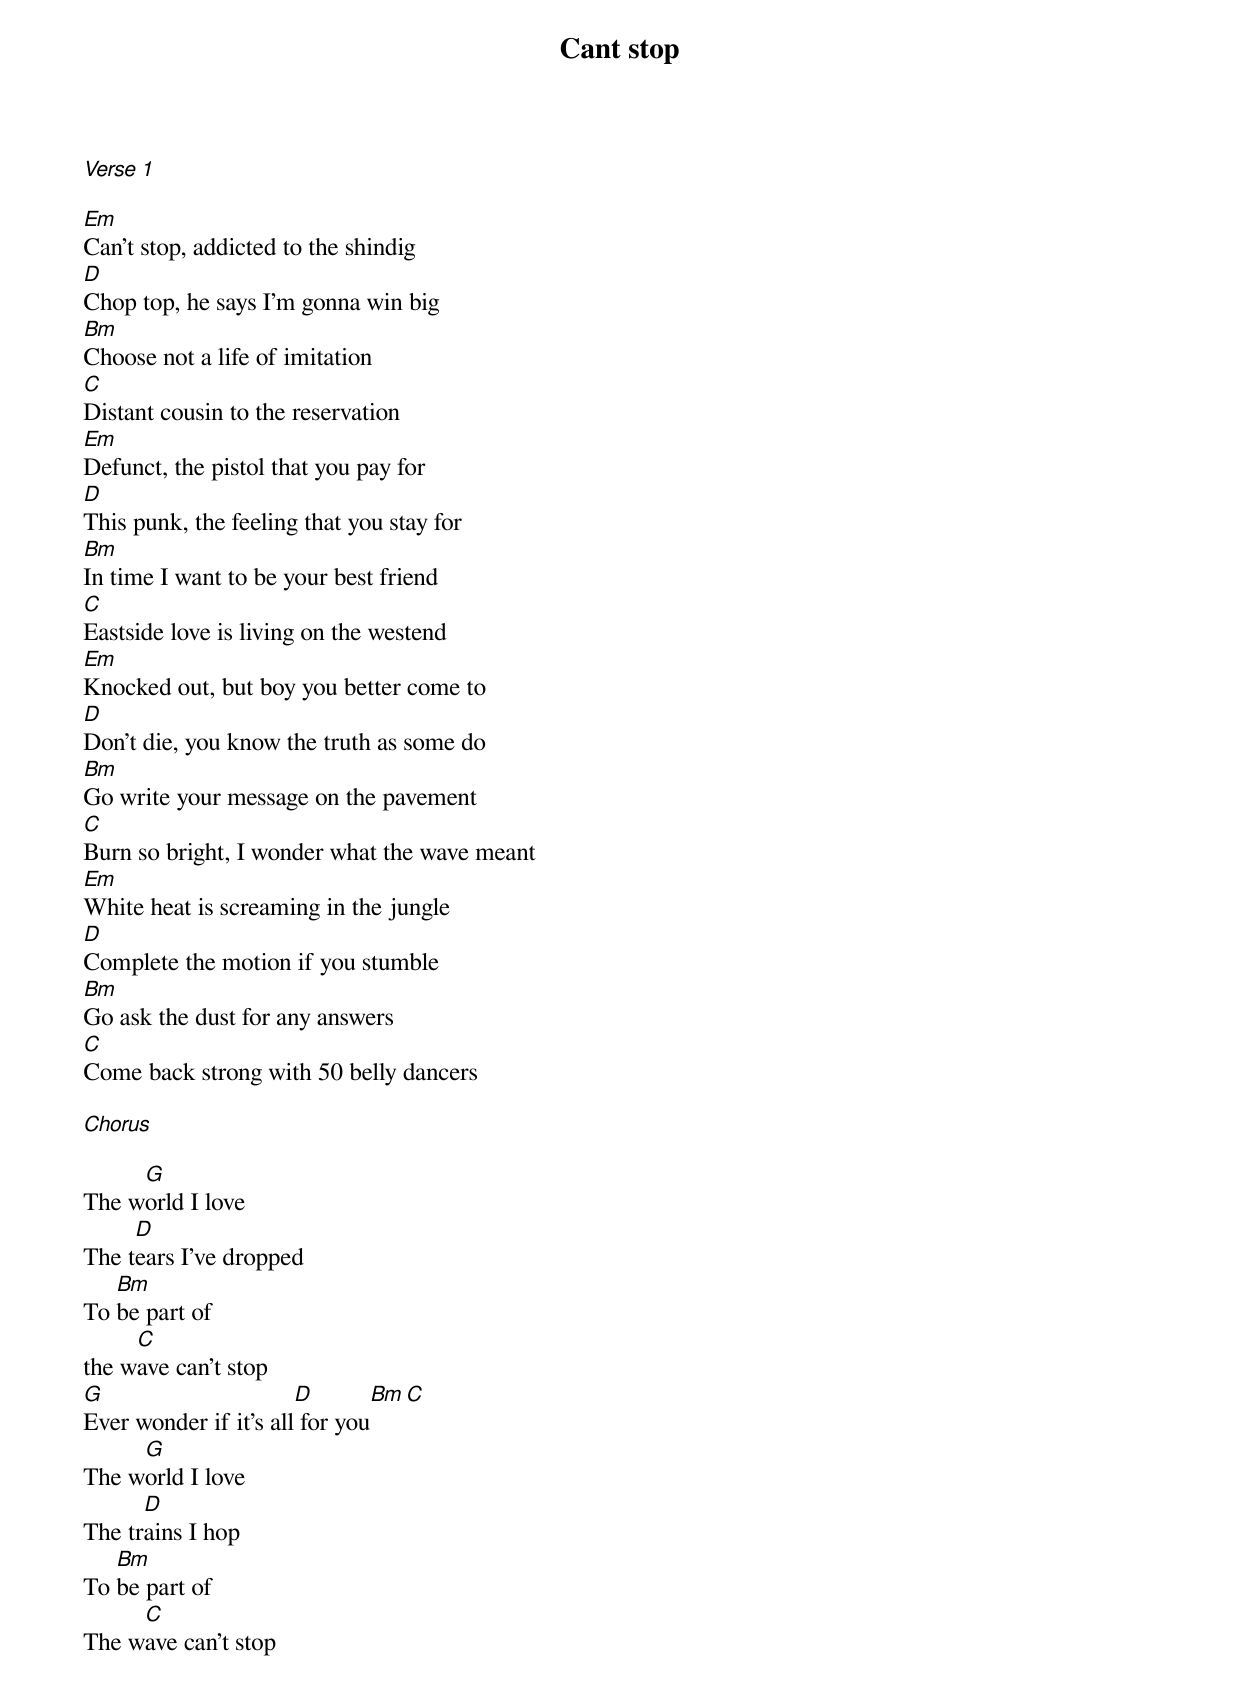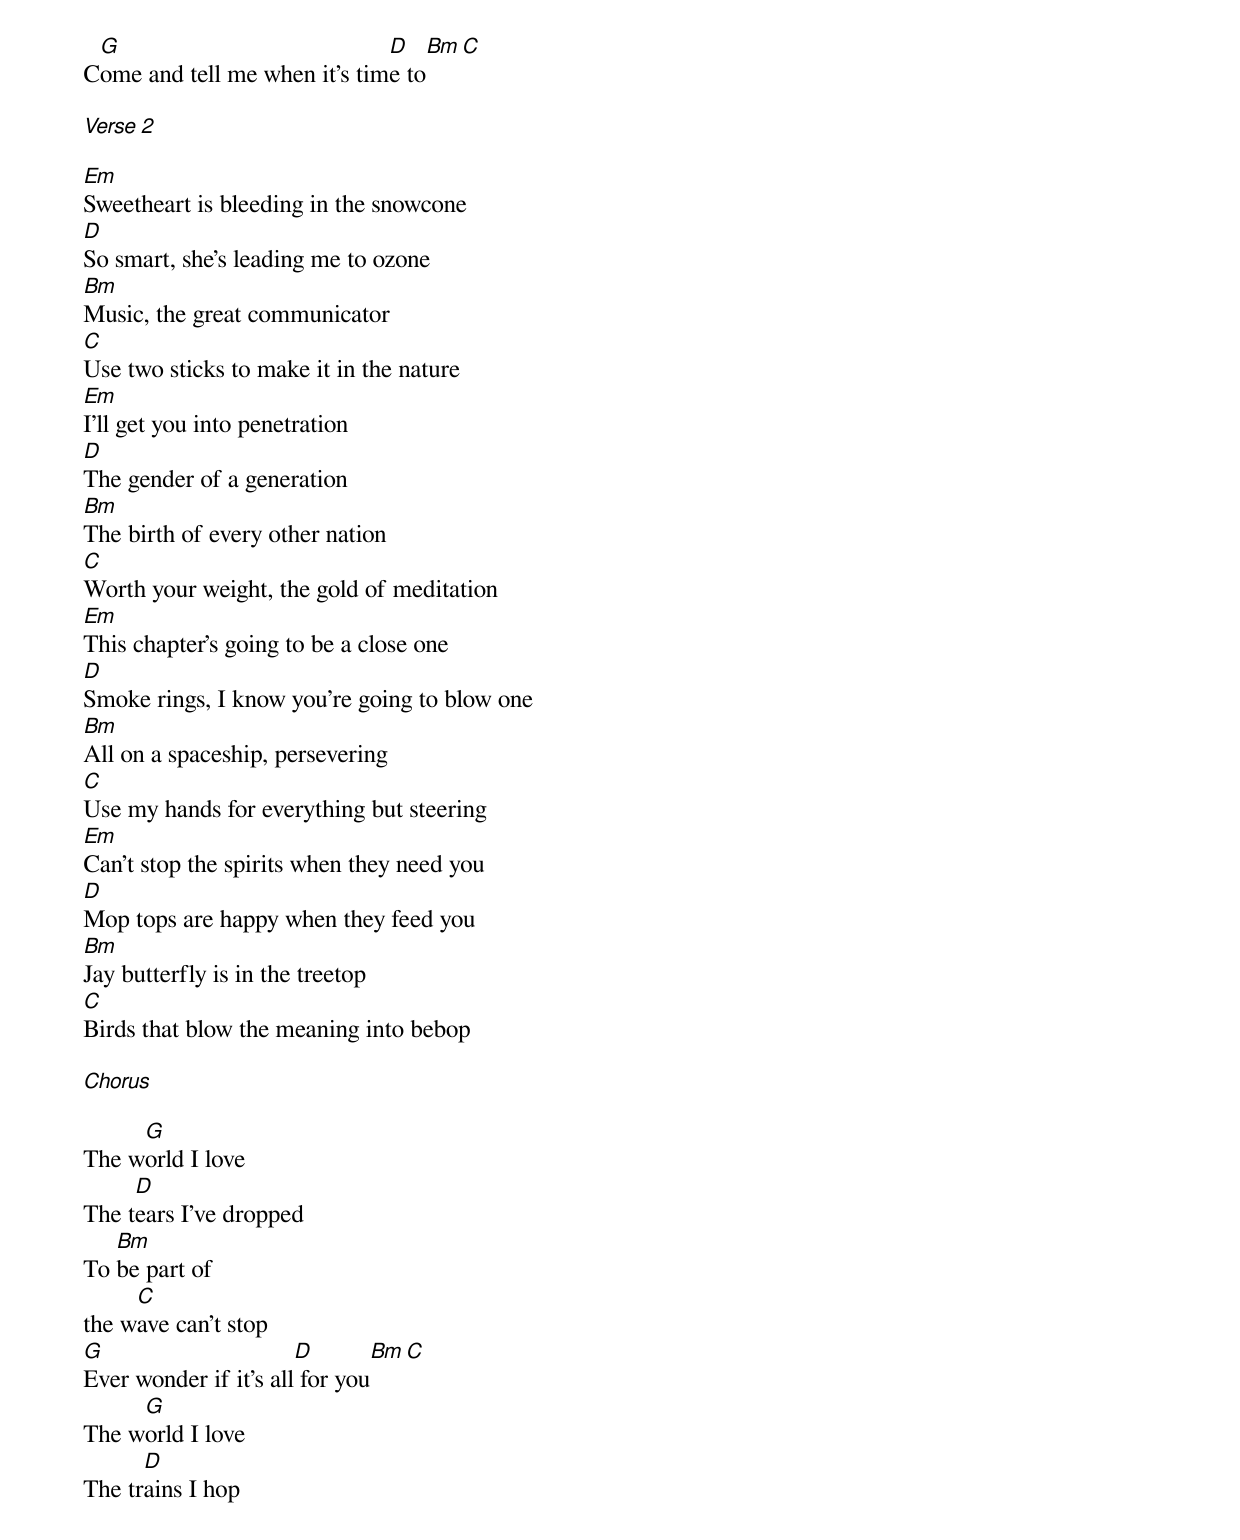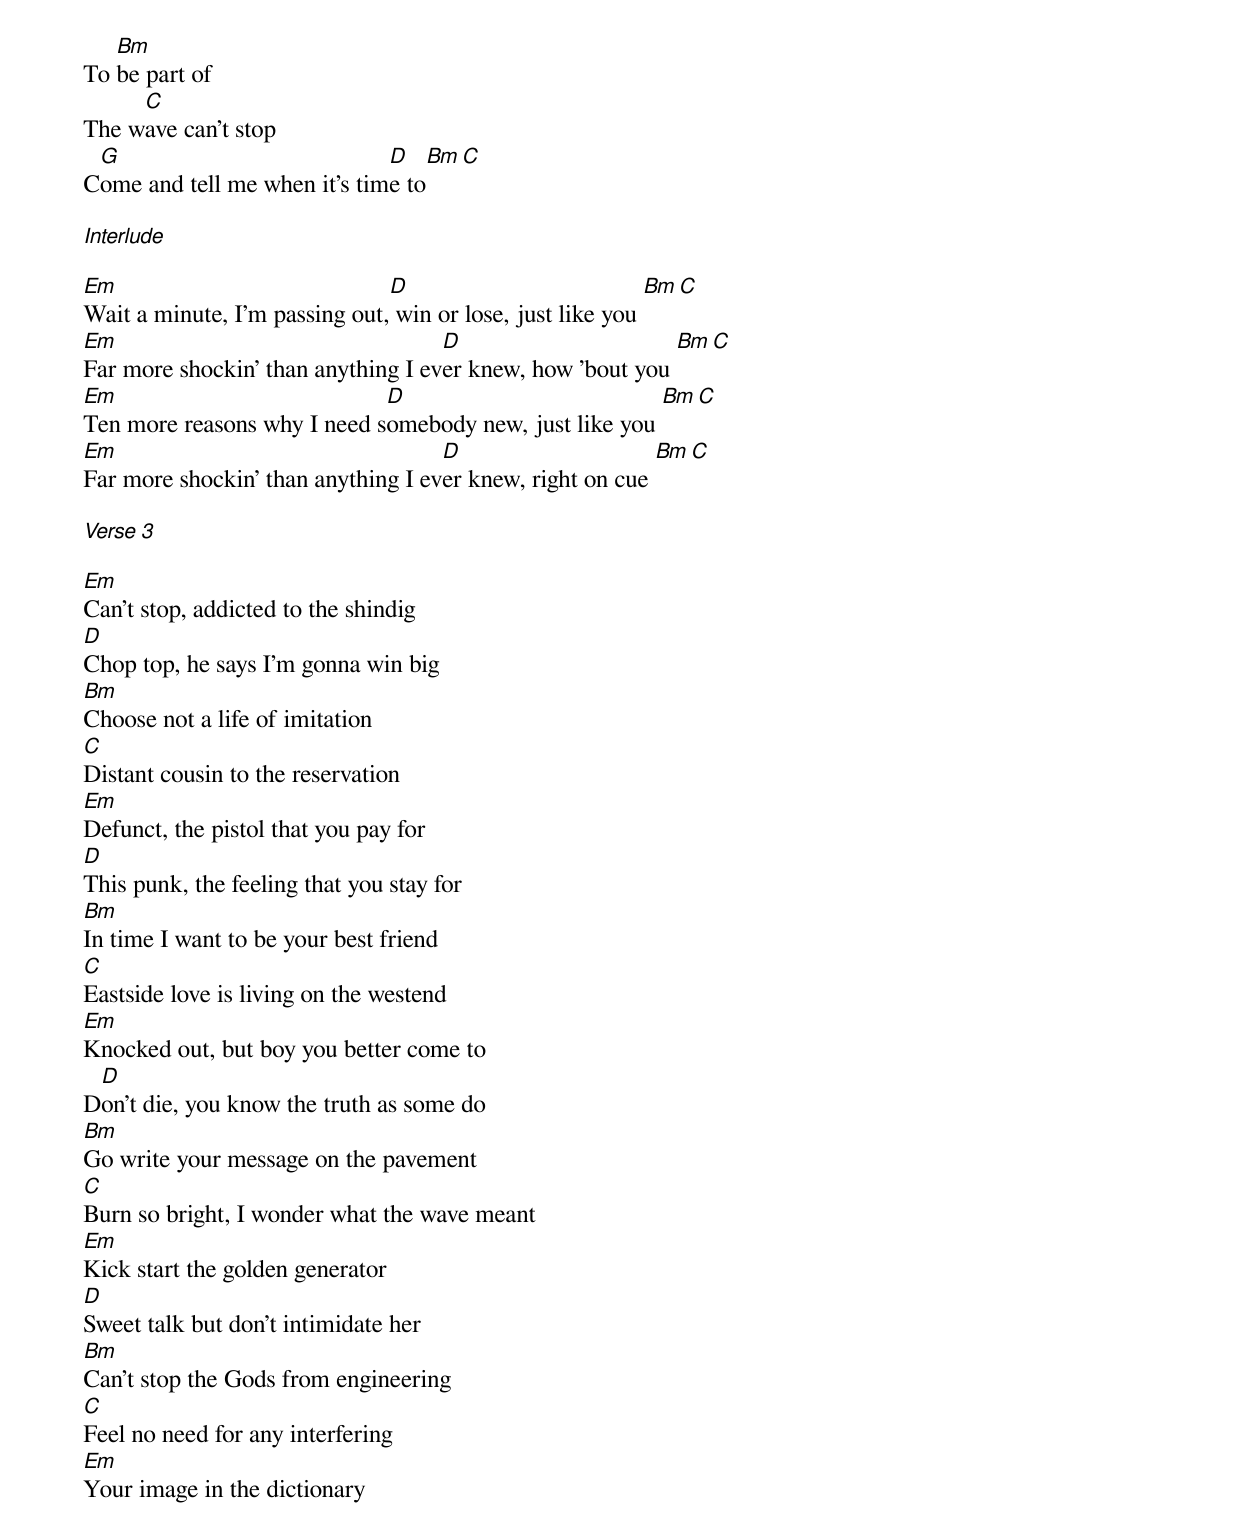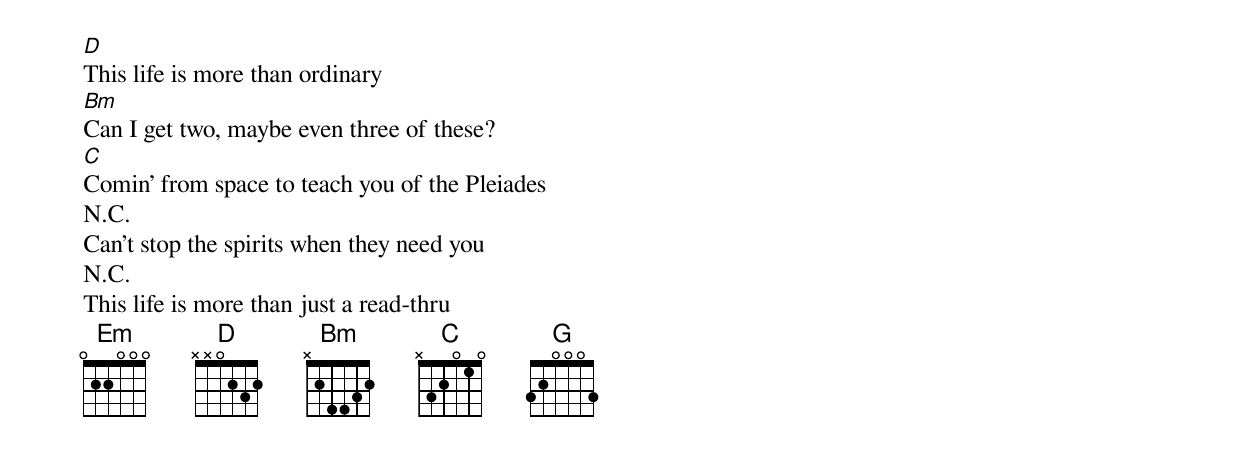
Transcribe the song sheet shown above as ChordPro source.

{title: Cant stop}

[Verse 1]

[Em]Can't stop, addicted to the shindig
[D]Chop top, he says I'm gonna win big
[Bm]Choose not a life of imitation
[C]Distant cousin to the reservation
[Em]Defunct, the pistol that you pay for
[D]This punk, the feeling that you stay for
[Bm]In time I want to be your best friend
[C]Eastside love is living on the westend
[Em]Knocked out, but boy you better come to
[D]Don't die, you know the truth as some do
[Bm]Go write your message on the pavement
[C]Burn so bright, I wonder what the wave meant
[Em]White heat is screaming in the jungle
[D]Complete the motion if you stumble
[Bm]Go ask the dust for any answers
[C]Come back strong with 50 belly dancers

[Chorus]

The w[G]orld I love
The t[D]ears I've dropped
To [Bm]be part of
the w[C]ave can't stop
[G]Ever wonder if it's all[D] for you[Bm][C]
The w[G]orld I love
The tr[D]ains I hop
To [Bm]be part of
The w[C]ave can't stop
C[G]ome and tell me when it's tim[D]e to[Bm][C]

[Verse 2]

[Em]Sweetheart is bleeding in the snowcone
[D]So smart, she's leading me to ozone
[Bm]Music, the great communicator
[C]Use two sticks to make it in the nature
[Em]I'll get you into penetration
[D]The gender of a generation
[Bm]The birth of every other nation
[C]Worth your weight, the gold of meditation
[Em]This chapter's going to be a close one
[D]Smoke rings, I know you're going to blow one
[Bm]All on a spaceship, persevering
[C]Use my hands for everything but steering
[Em]Can't stop the spirits when they need you
[D]Mop tops are happy when they feed you
[Bm]Jay butterfly is in the treetop
[C]Birds that blow the meaning into bebop

[Chorus]

The w[G]orld I love
The t[D]ears I've dropped
To [Bm]be part of
the w[C]ave can't stop
[G]Ever wonder if it's all[D] for you[Bm][C]
The w[G]orld I love
The tr[D]ains I hop
To [Bm]be part of
The w[C]ave can't stop
C[G]ome and tell me when it's tim[D]e to[Bm][C]

[Interlude]

[Em]Wait a minute, I'm passing out,[D] win or lose, just like you [Bm][C]
[Em]Far more shockin' than anything I ev[D]er knew, how 'bout you [Bm][C]
[Em]Ten more reasons why I need s[D]omebody new, just like you [Bm][C]
[Em]Far more shockin' than anything I ev[D]er knew, right on cue [Bm][C]

[Verse 3]

[Em]Can't stop, addicted to the shindig
[D]Chop top, he says I'm gonna win big
[Bm]Choose not a life of imitation
[C]Distant cousin to the reservation
[Em]Defunct, the pistol that you pay for
[D]This punk, the feeling that you stay for
[Bm]In time I want to be your best friend
[C]Eastside love is living on the westend
[Em]Knocked out, but boy you better come to
D[D]on't die, you know the truth as some do
[Bm]Go write your message on the pavement
[C]Burn so bright, I wonder what the wave meant
[Em]Kick start the golden generator
[D]Sweet talk but don't intimidate her
[Bm]Can't stop the Gods from engineering
[C]Feel no need for any interfering
[Em]Your image in the dictionary
[D]This life is more than ordinary
[Bm]Can I get two, maybe even three of these?
[C]Comin' from space to teach you of the Pleiades
N.C.
Can't stop the spirits when they need you
N.C.
This life is more than just a read-thru
